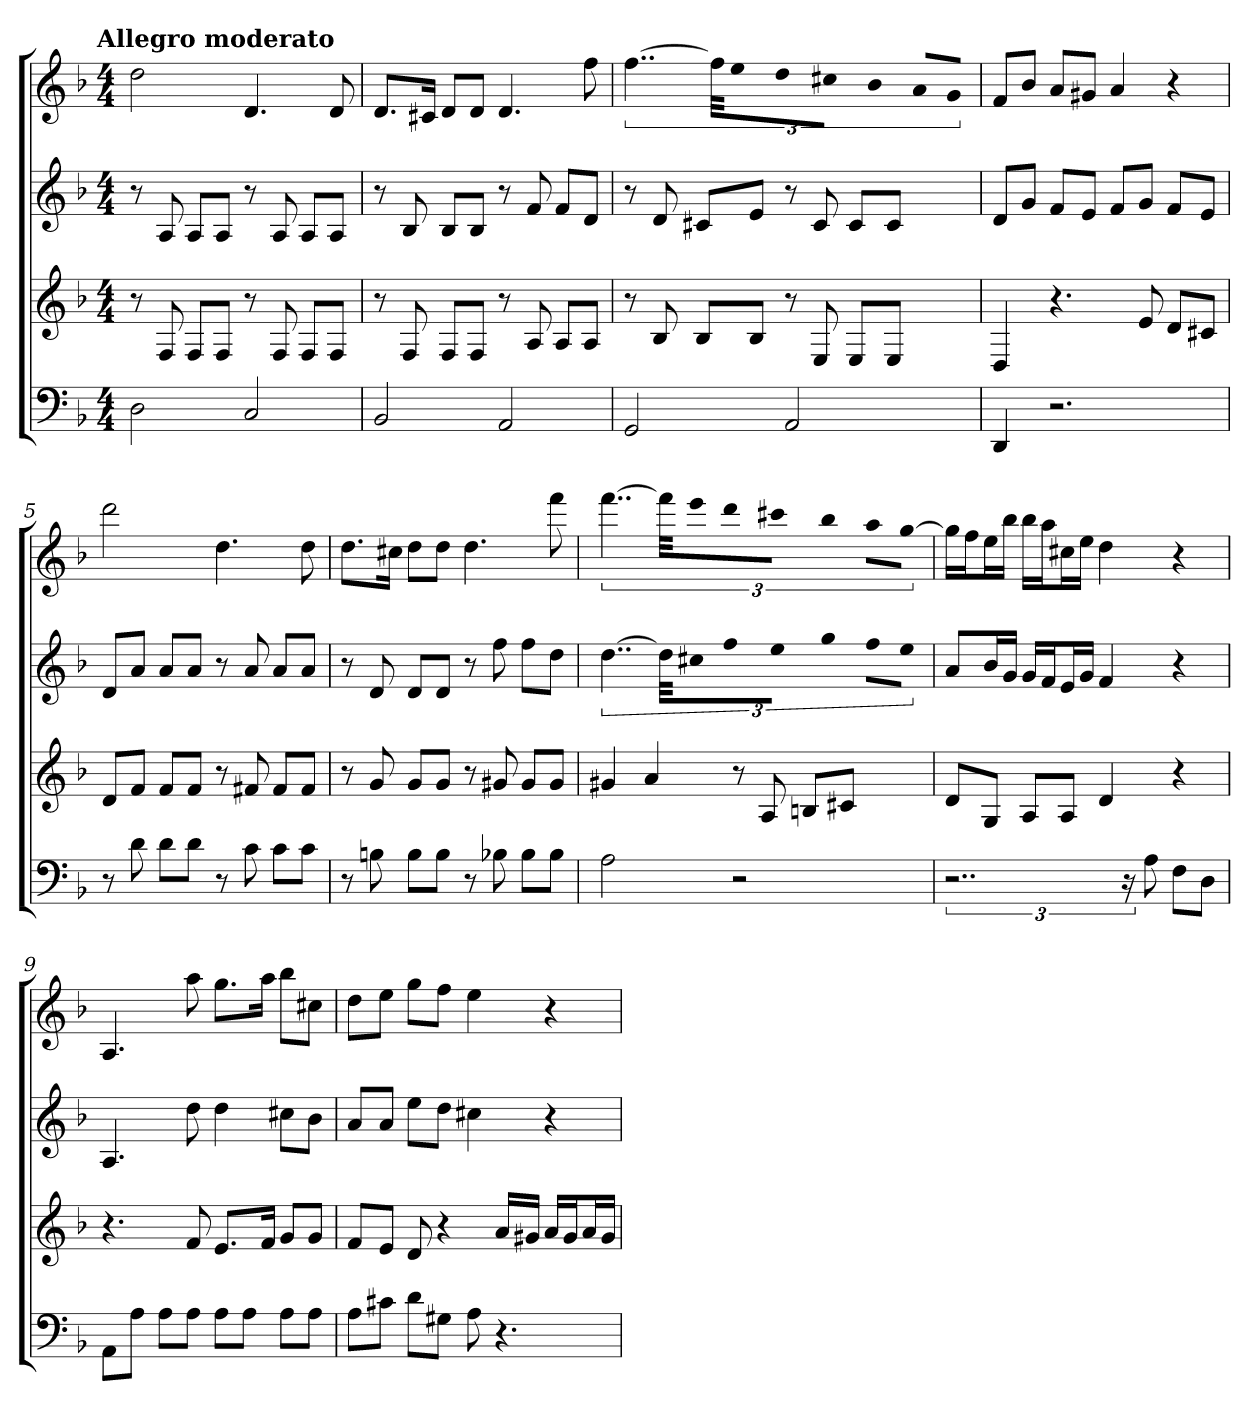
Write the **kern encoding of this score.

**kern	**kern	**kern	**kern
*part4	*part3	*part2	*part1
*staff4	*staff3	*staff2	*staff1
*k[b-]	*k[b-]	*k[b-]	*k[b-]
*d:	*d:	*d:	*d:
!!LO:TX:omd:t=Allegro moderato
*M4/4	*M4/4	*M4/4	*M4/4
*MM128	*MM128	*MM128	*MM128
=	=	=	=
2D	8r	8r	2dd
.	8F	8A	.
.	8FL	8AL	.
.	8FJ	8AJ	.
2C	8r	8r	4.d
.	8F	8A	.
.	8FL	8AL	.
.	8FJ	8AJ	8d
=2	=2	=2	=2
2BB-	8r	8r	8.dL
.	8F	8B-	.
.	.	.	16c#XJk
.	8FL	8B-L	8dL
.	8FJ	8B-J	8dJ
2AA	8r	8r	4.d
.	8A	8f	.
.	8AL	8fL	.
.	8AJ	8dJ	8ff
=3	=3	=3	=3
2GG	8r	8r	[6..ff
.	8B-	8d	.
.	8B-L	8c#XL	.
.	.	.	48ffKLL]
.	.	.	16eeJ
.	8B-J	8eJ	16ddL
.	.	.	16cc#XJJ
2AA	8r	8r	4b-
.	8E	8c#	.
.	8EL	8c#L	8aL
.	8EJ	8c#J	8gJ
=4	=4	=4	=4
4DD	4D	8dL	8fL
.	.	8gJ	8b-J
2.r	4.r	8fL	8aL
.	.	8eJ	8g#XJ
.	.	8fL	4a
.	8e	8gJ	.
.	8dL	8fL	4r
.	8c#XJ	8eJ	.
=5	=5	=5	=5
8r	8dL	8dL	2ddd
8d	8fJ	8aJ	.
8dL	8fL	8aL	.
8dJ	8fJ	8aJ	.
8r	8r	8r	4.dd
8c	8f#X	8a	.
8cL	8f#L	8aL	.
8cJ	8f#J	8aJ	8dd
=6	=6	=6	=6
8r	8r	8r	8.ddL
8Bn	8g	8d	.
.	.	.	16cc#XJk
8BL	8gL	8dL	8ddL
8BJ	8gJ	8dJ	8ddJ
8r	8r	8r	4.dd
8B-X	8g#X	8ff	.
8B-L	8g#L	8ffL	.
8B-J	8g#J	8ddJ	8fff
=7	=7	=7	=7
2A	4g#X	[6..dd	[6..fff
.	4a	.	.
.	.	48ddKLL]	48fffKLL]
.	.	16cc#XJ	16eeeJ
.	.	16ffL	16dddL
.	.	16eeJJ	16ccc#XJJ
2r	8r	4gg	4bb-
.	8A	.	.
.	8BnL	8ffL	8aaL
.	8c#XJ	8eeJ	[8ggJ
=8	=8	=8	=8
3..r	8dL	8aL	16ggLL]
.	.	.	16ffJ
.	8GJ	16b-L	16eeL
.	.	16gJJ	16bb-JJ
.	8AL	16gLL	16bb-LL
.	.	16fJ	16aaJ
.	8AJ	16eL	16cc#XL
.	.	16gJJ	16eeJJ
.	4d	4f	4dd
24r	.	.	.
8A	.	.	.
8FL	4r	4r	4r
8DJ	.	.	.
=9	=9	=9	=9
8AAL	4.r	4.A	4.A
8AJ	.	.	.
8AL	.	.	.
8AJ	8f	8dd	8aa
8AL	8.eL	4dd	8.ggL
8AJ	.	.	.
.	16fJk	.	16aaJk
8AL	8gL	8cc#XL	8bb-L
8AJ	8gJ	8b-J	8cc#XJ
=10	=10	=10	=10
8AL	8fL	8aL	8ddL
8c#XJ	8eJ	8aJ	8eeJ
8dL	8d	8eeL	8ggL
8G#XJ	4r	8ddJ	8ffJ
8A	.	4cc#X	4ee
4.r	16aLL	.	.
.	16g#XJJ	.	.
.	16aLL	4r	4r
.	16g#J	.	.
.	16aL	.	.
.	16g#JJ	.	.
=	=	=	=
*-	*-	*-	*-
